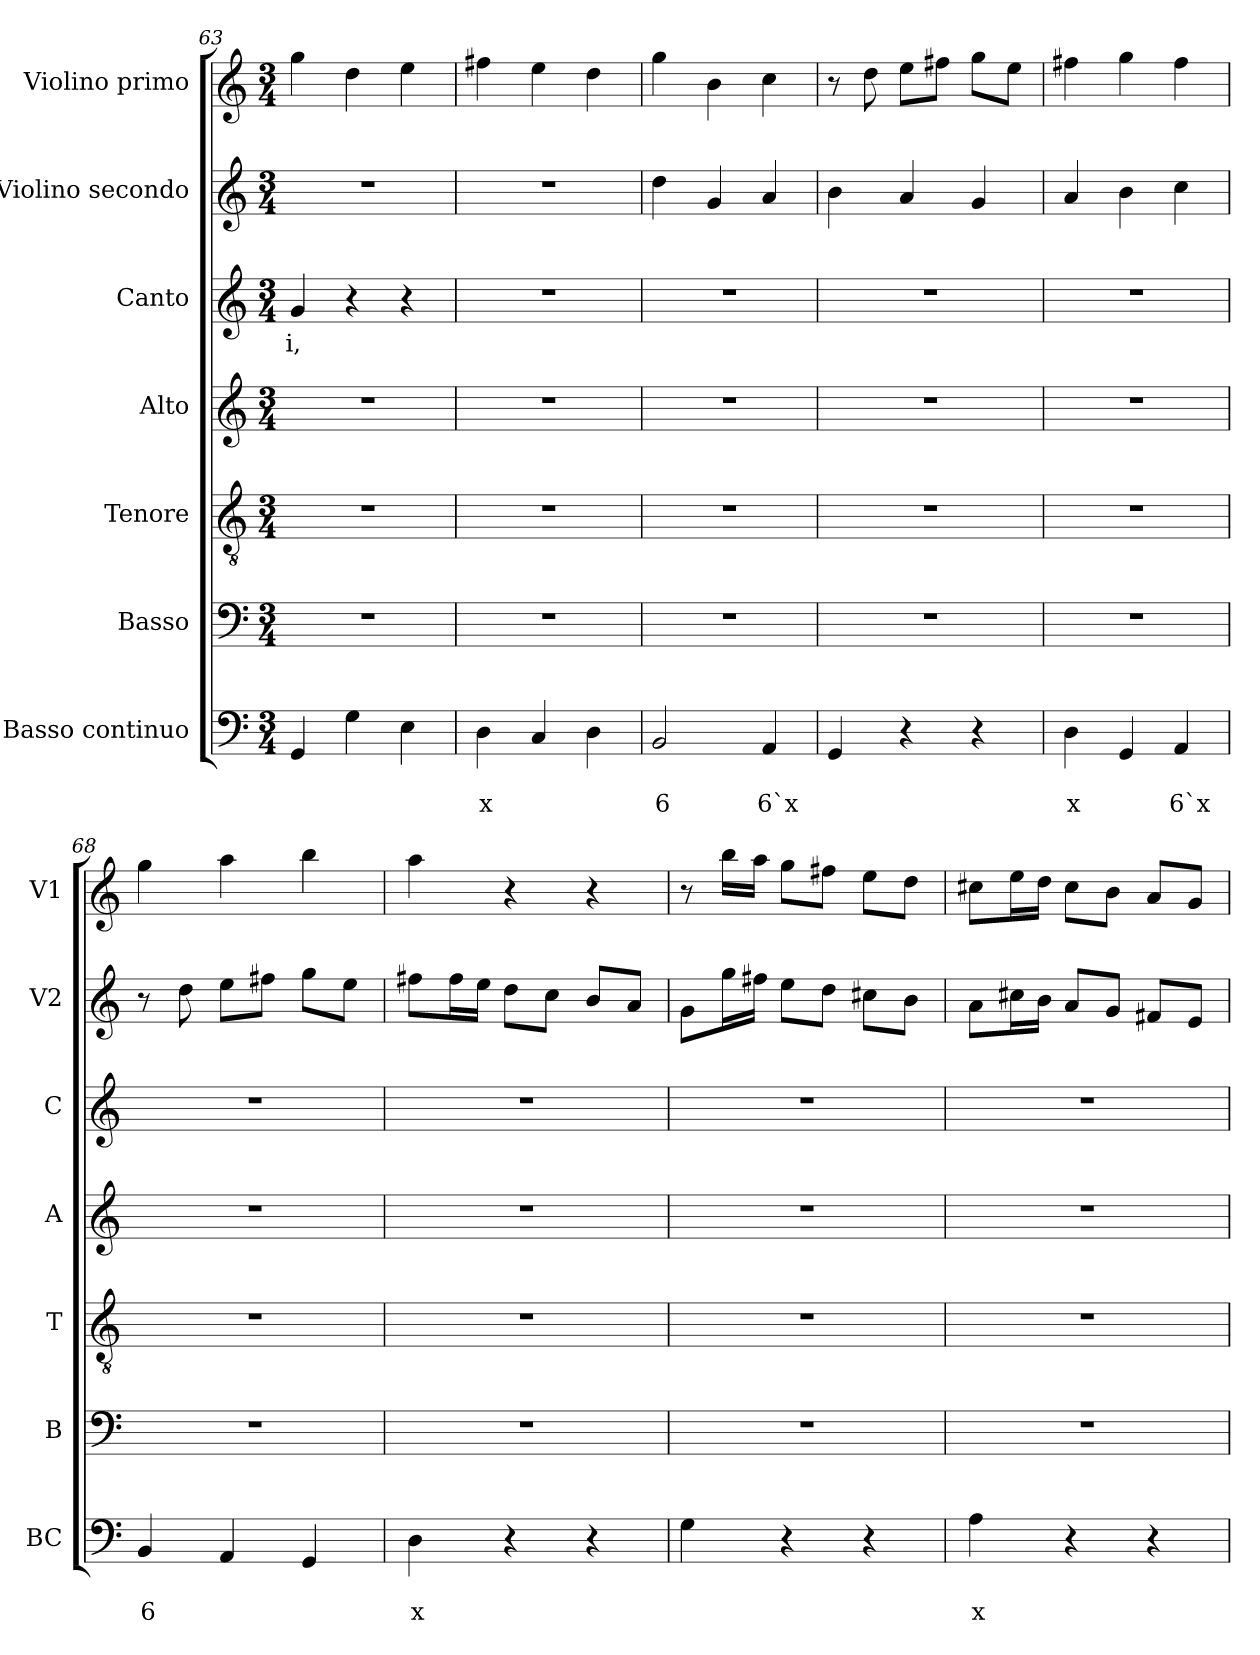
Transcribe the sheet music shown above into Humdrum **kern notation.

**kern	**text	**text	**kern	**kern	**kern	**kern	**text	**kern	**kern
*part7	*part7	*part7	*part6	*part5	*part4	*part3	*part3	*part2	*part1
*staff7	*staff7	*staff7	*staff6	*staff5	*staff4	*staff3	*staff3	*staff2	*staff1
*I"Basso continuo	*	*	*I"Basso	*I"Tenore	*I"Alto	*I"Canto	*	*I"Violino secondo	*I"Violino primo
*I'BC	*	*	*I'B	*I'T	*I'A	*I'C	*	*I'V2	*I'V1
*clefF4	*	*	*clefF4	*clefGv2	*clefG2	*clefG2	*	*clefG2	*clefG2
*k[]	*	*	*k[]	*k[]	*k[]	*k[]	*	*k[]	*k[]
*C:	*	*	*C:	*C:	*C:	*C:	*	*C:	*C:
*M3/4	*	*	*M3/4	*M3/4	*M3/4	*M3/4	*	*M3/4	*M3/4
=63	=63	=63	=63	=63	=63	=63	=63	=63	=63
!	!	!	!	!	!	!	!LO:LY:b	!	!
4GG/	.	.	2.r	2.r	2.r	4g/	-i,	2.r	4gg\
4G\	.	.	.	.	.	4r	.	.	4dd\
4E\	.	.	.	.	.	4r	.	.	4ee\
=64	=64	=64	=64	=64	=64	=64	=64	=64	=64
!	!	!LO:LY:b	!	!	!	!	!	!	!
4D\	.	x	2.r	2.r	2.r	2.r	.	2.r	4ff#X\
4C/	.	.	.	.	.	.	.	.	4ee\
4D\	.	.	.	.	.	.	.	.	4dd\
=65	=65	=65	=65	=65	=65	=65	=65	=65	=65
!	!	!LO:LY:b	!	!	!	!	!	!	!
2BB/	.	6	2.r	2.r	2.r	2.r	.	4dd\	4gg\
.	.	.	.	.	.	.	.	4g/	4b\
!	!	!LO:LY:b	!	!	!	!	!	!	!
4AA/	.	6`x	.	.	.	.	.	4a/	4cc\
=66	=66	=66	=66	=66	=66	=66	=66	=66	=66
4GG/	.	.	2.r	2.r	2.r	2.r	.	4b\	8r
.	.	.	.	.	.	.	.	.	8dd\
4r	.	.	.	.	.	.	.	4a/	8ee\L
.	.	.	.	.	.	.	.	.	8ff#X\J
4r	.	.	.	.	.	.	.	4g/	8gg\L
.	.	.	.	.	.	.	.	.	8ee\J
=67	=67	=67	=67	=67	=67	=67	=67	=67	=67
!	!	!LO:LY:b	!	!	!	!	!	!	!
4D\	.	x	2.r	2.r	2.r	2.r	.	4a/	4ff#X\
4GG/	.	.	.	.	.	.	.	4b\	4gg\
!	!	!LO:LY:b	!	!	!	!	!	!	!
4AA/	.	6`x	.	.	.	.	.	4cc\	4ff#\
=68	=68	=68	=68	=68	=68	=68	=68	=68	=68
!	!	!LO:LY:b	!	!	!	!	!	!	!
4BB/	.	6	2.r	2.r	2.r	2.r	.	8r	4gg\
.	.	.	.	.	.	.	.	8dd\	.
4AA/	.	.	.	.	.	.	.	8ee\L	4aa\
.	.	.	.	.	.	.	.	8ff#X\J	.
4GG/	.	.	.	.	.	.	.	8gg\L	4bb\
.	.	.	.	.	.	.	.	8ee\J	.
!!LO:PB:g=z
=69	=69	=69	=69	=69	=69	=69	=69	=69	=69
!	!	!LO:LY:b	!	!	!	!	!	!	!
4D\	.	x	2.r	2.r	2.r	2.r	.	8ff#X\L	4aa\
.	.	.	.	.	.	.	.	16ff#\L	.
.	.	.	.	.	.	.	.	16ee\JJ	.
4r	.	.	.	.	.	.	.	8dd\L	4r
.	.	.	.	.	.	.	.	8cc\J	.
4r	.	.	.	.	.	.	.	8b/L	4r
.	.	.	.	.	.	.	.	8a/J	.
=70	=70	=70	=70	=70	=70	=70	=70	=70	=70
4G\	.	.	2.r	2.r	2.r	2.r	.	8g\L	8r
.	.	.	.	.	.	.	.	16gg\L	16bb\LL
.	.	.	.	.	.	.	.	16ff#X\JJ	16aa\JJ
4r	.	.	.	.	.	.	.	8ee\L	8gg\L
.	.	.	.	.	.	.	.	8dd\J	8ff#X\J
4r	.	.	.	.	.	.	.	8cc#X\L	8ee\L
.	.	.	.	.	.	.	.	8b\J	8dd\J
=71	=71	=71	=71	=71	=71	=71	=71	=71	=71
!	!	!LO:LY:b	!	!	!	!	!	!	!
4A\	.	x	2.r	2.r	2.r	2.r	.	8a\L	8cc#X\L
.	.	.	.	.	.	.	.	16cc#X\L	16ee\L
.	.	.	.	.	.	.	.	16b\JJ	16dd\JJ
4r	.	.	.	.	.	.	.	8a/L	8cc#\L
.	.	.	.	.	.	.	.	8g/J	8b\J
4r	.	.	.	.	.	.	.	8f#X/L	8a/L
.	.	.	.	.	.	.	.	8e/J	8g/J
=	=	=	=	=	=	=	=	=	=
*-	*-	*-	*-	*-	*-	*-	*-	*-	*-
